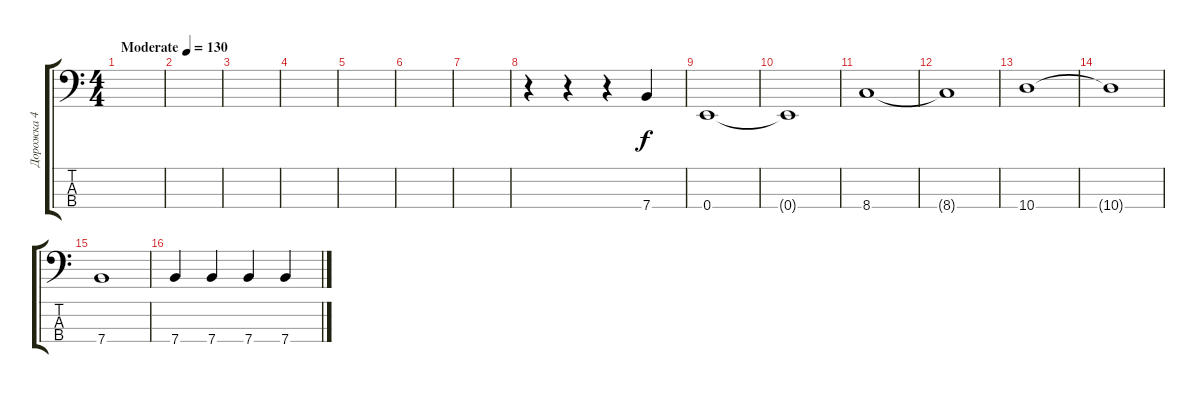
\track ("Дорожка 4" "Дорожка 4") {instrument electricbassfinger}
\staff {score tabs}
\tuning (G2 D2 A1 E1) {hide}
\ts (4 4)
\tempo (130 "Moderate")
\clef f4
\ks c
|
|
|
|
|
|
|
r.4 r.4 r.4 7.4.4 |
0.4.1 |
0.4{t}.1 |
8.4.1 |
8.4{t}.1 |
10.4.1 |
10.4{t}.1 |
7.4.1 |
7.4.4 7.4.4 7.4.4 7.4.4
